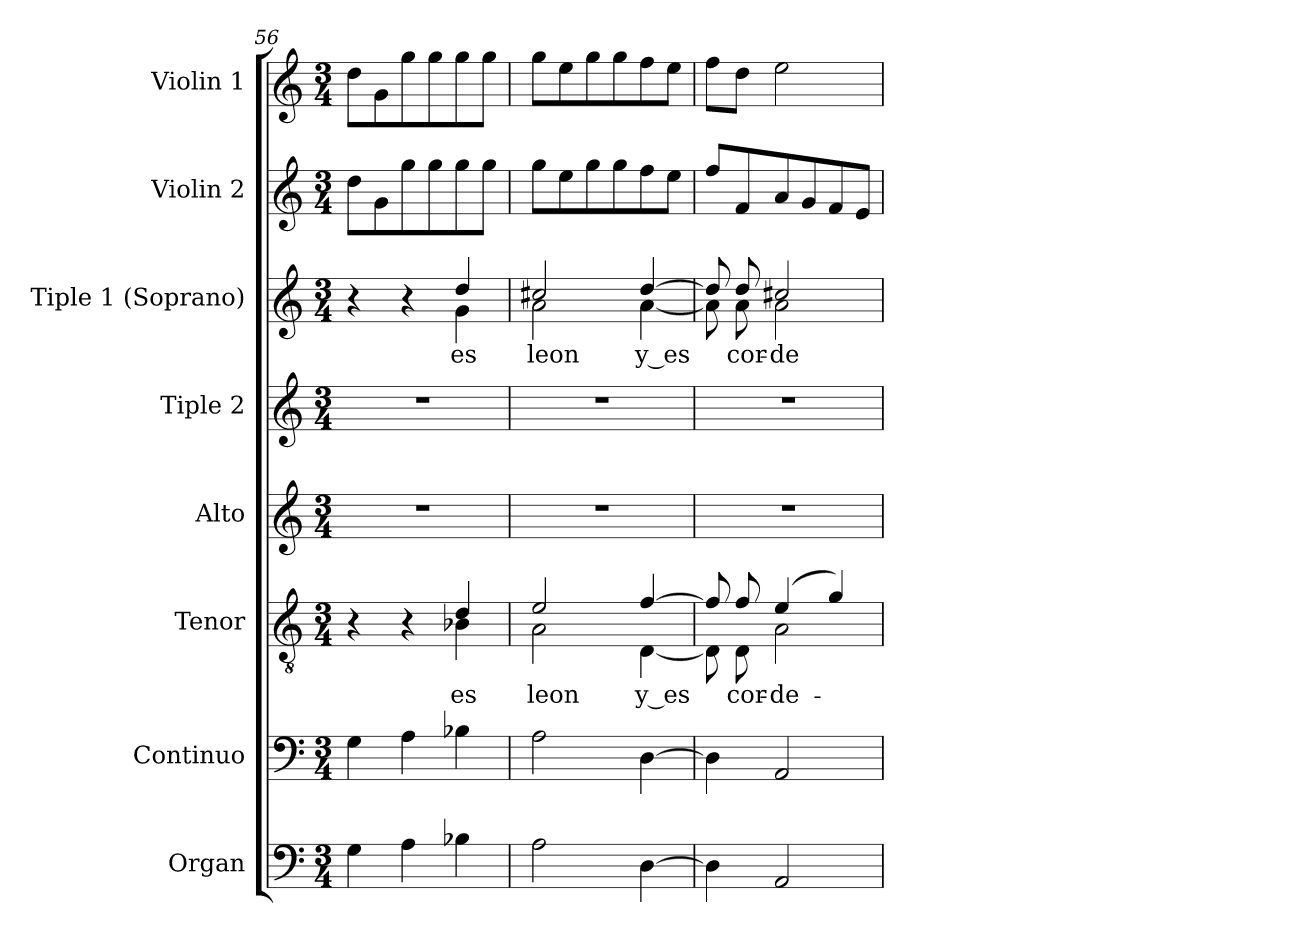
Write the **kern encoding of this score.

**kern	**kern	**kern	**text	**kern	**kern	**kern	**text	**kern	**kern
*part8	*part7	*part6	*part6	*part5	*part4	*part3	*part3	*part2	*part1
*staff8	*staff7	*staff6	*staff6	*staff5	*staff4	*staff3	*staff3	*staff2	*staff1
*I"Organ	*I"Continuo	*I"Tenor	*	*I"Alto	*I"Tiple 2	*I"Tiple 1 (Soprano)	*	*I"Violin 2	*I"Violin 1
*I'Org.	*I'Cont.	*I'T.	*	*I'A.	*	*I'S	*	*I'Vln. 2	*I'Vln. 1
*clefF4	*clefF4	*clefGv2	*	*clefG2	*clefG2	*clefG2	*	*clefG2	*clefG2
*	*	*ITrd7c12	*	*	*	*	*	*	*
*k[]	*k[]	*k[]	*	*k[]	*k[]	*k[]	*	*k[]	*k[]
*C:	*C:	*C:	*	*C:	*C:	*C:	*	*C:	*C:
*M3/4	*M3/4	*M3/4	*	*M3/4	*M3/4	*M3/4	*	*M3/4	*M3/4
=56	=56	=56	=56	=56	=56	=56	=56	=56	=56
*	*	*^	*	*	*	*	*	*	*
!	!	!	!	!	!LO:N:vis=1	!LO:N:vis=1	!	!	!	!
*	*	*	*	*	*	*	*^	*	*	*
4Gi\	4Gi\	4r	2ryy	.	2.r	2.r	4r	4ryy	.	8ddi\L	8ddi\L
.	.	.	.	.	.	.	.	.	.	8gi\	8gi\
4Ai\	4Ai\	4r	.	.	.	.	4r	4ryy	.	8ggi\	8ggi\
.	.	.	.	.	.	.	.	.	.	8ggi\	8ggi\
!	!	!	!	!LO:LY:b:color=#000000	!	!	!	!	!	!	!
!	!	!	!	!	!	!	!	!	!LO:LY:b:color=#000000	!	!
4B-Xi\	4B-Xi\	4Di/	4BB-Xi\	es	.	.	4ddi/	4gi\	es	8ggi\	8ggi\
.	.	.	.	.	.	.	.	.	.	8ggi\J	8ggi\J
!!LO:LB:g=z
=57	=57	=57	=57	=57	=57	=57	=57	=57	=57	=57	=57
!	!	!	!	!LO:LY:b:color=#000000	!LO:N:vis=1	!LO:N:vis=1	!	!	!	!	!
!	!	!	!	!	!	!	!	!	!LO:LY:b:color=#000000	!	!
2Ai\	2Ai\	2Ei/	2AAi\	leon	2.r	2.r	2cc#Xi/	2ai\	leon	8ggi\L	8ggi\L
.	.	.	.	.	.	.	.	.	.	8eei\	8eei\
.	.	.	.	.	.	.	.	.	.	8ggi\	8ggi\
.	.	.	.	.	.	.	.	.	.	8ggi\	8ggi\
!	!	!	!	!LO:LY:b:color=#000000	!	!	!	!	!	!	!
!	!	!	!	!	!	!	!	!	!LO:LY:b:color=#000000	!	!
[4Di\	[4Di\	[4Fi/	[4DDi\	y_es	.	.	[4ddi/	[4ai\	y_es	8ffi\	8ffi\
.	.	.	.	.	.	.	.	.	.	8eei\J	8eei\J
=58	=58	=58	=58	=58	=58	=58	=58	=58	=58	=58	=58
!	!	!	!	!	!LO:N:vis=1	!LO:N:vis=1	!	!	!	!	!
4Di\]	4Di\]	8Fi/]	8DDi\]	.	2.r	2.r	8ddi/]	8ai\]	.	8ffi/L	8ffi\L
!	!	!	!	!LO:LY:b:color=#000000	!	!	!	!	!	!	!
!	!	!	!	!	!	!	!	!	!LO:LY:b:color=#000000	!	!
.	.	8Fi/	8DDi\	cor-	.	.	8ddi/	8ai\	cor-	8fi/	8ddi\J
!	!	!	!	!LO:LY:b:color=#000000	!	!	!	!	!	!	!
!	!	!	!	!	!	!	!	!	!LO:LY:b:color=#000000	!	!
2AAi/	2AAi/	(4Ei/	2AAi\	-de-	.	.	2cc#Xi/	2ai\	-de-	8ai/	2eei\
.	.	.	.	.	.	.	.	.	.	8gi/	.
.	.	4Gi/)	.	.	.	.	.	.	.	8fi/	.
.	.	.	.	.	.	.	.	.	.	8ei/J	.
*	*	*v	*v	*	*	*	*v	*v	*	*	*
=	=	=	=	=	=	=	=	=	=
*-	*-	*-	*-	*-	*-	*-	*-	*-	*-
